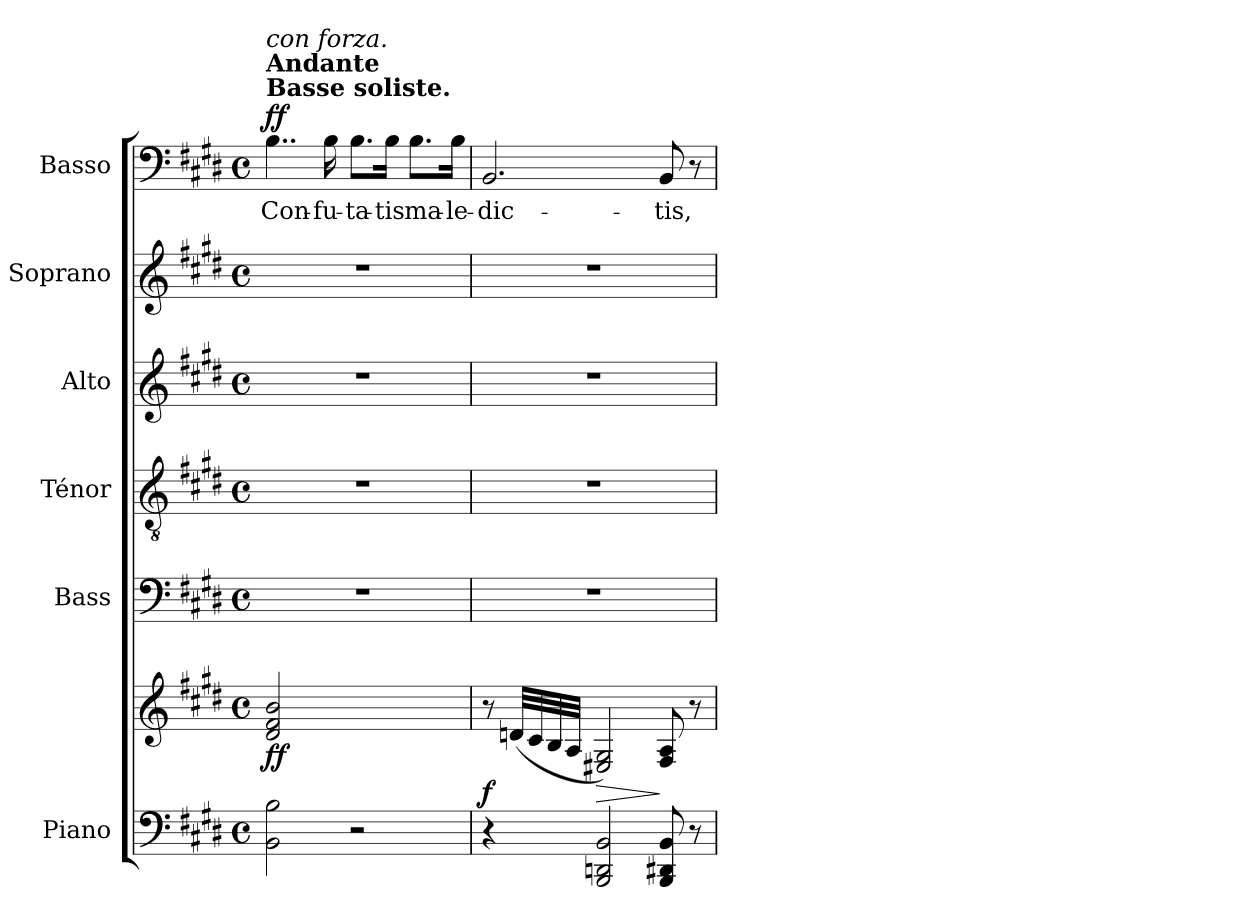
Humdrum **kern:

**kern	**kern	**dynam	**kern	**kern	**kern	**kern	**kern	**text	**dynam
*part6	*part6	*part6	*part5	*part4	*part3	*part2	*part1	*part1	*part1
*staff7	*staff6	*staff6/7	*staff5	*staff4	*staff3	*staff2	*staff1	*staff1	*staff1
*I"Piano	*	*	*I"Bass	*I"Ténor	*I"Alto	*I"Soprano	*I"Basso	*	*
*I'Pno.	*	*	*I'B.	*I'T.	*I'A.	*I'S.	*I'B	*	*
*clefF4	*clefG2	*	*clefF4	*clefGv2	*clefG2	*clefG2	*clefF4	*	*
*k[f#c#g#d#]	*k[f#c#g#d#]	*	*k[f#c#g#d#]	*k[f#c#g#d#]	*k[f#c#g#d#]	*k[f#c#g#d#]	*k[f#c#g#d#]	*	*
*M4/4	*M4/4	*	*M4/4	*M4/4	*M4/4	*M4/4	*M4/4	*	*
*met(c)	*met(c)	*	*met(c)	*met(c)	*met(c)	*met(c)	*met(c)	*	*
*MM72	*MM72	*	*MM72	*MM72	*MM72	*MM72	*MM96	*	*
=1	=1	=1	=1	=1	=1	=1	=1	=1	=1
!	!	!	!	!	!	!	!LO:TX:a:B:t=Basse  soliste.	!	!
!	!	!	!	!	!	!	!LO:TX:a:B:t=Andante	!	!
!	!	!	!	!	!	!	!LO:TX:a:i:t=con forza.	!	!
!	!	!LO:DY:b	!	!	!	!	!	!LO:LY:b	!LO:DY:a
2BB\ 2B\	2d#/ 2f#/ 2b/	ff	1r	1r	1r	1r	4..B\	Con-	ff
!	!	!	!	!	!	!	!	!LO:LY:b	!
.	.	.	.	.	.	.	16B\	-fu-	.
!	!	!	!	!	!	!	!	!LO:LY:b	!
2r	2ryy	.	.	.	.	.	8.B\L	-ta-	.
!	!	!	!	!	!	!	!	!LO:LY:b	!
.	.	.	.	.	.	.	16B\Jk	-tis	.
!	!	!	!	!	!	!	!	!LO:LY:b	!
.	.	.	.	.	.	.	8.B\L	ma-	.
!	!	!	!	!	!	!	!	!LO:LY:b	!
.	.	.	.	.	.	.	16B\Jk	-le-	.
=2	=2	=2	=2	=2	=2	=2	=2	=2	=2
!	!	!LO:DY:a=2	!	!	!	!	!	!LO:LY:b	!
4r	8r	f	1r	1r	1r	1r	2.BB/	-dic-	.
.	(<32dn/LLL	.	.	.	.	.	.	.	.
.	32c#/	.	.	.	.	.	.	.	.
.	32B/	.	.	.	.	.	.	.	.
.	32A/JJJ	.	.	.	.	.	.	.	.
!	!	!LO:HP:b	!	!	!	!	!	!	!
2BBB/ 2DDn/ 2BB/	2E#X/ 2G#/)	>	.	.	.	.	.	.	.
!	!	!	!	!	!	!	!	!LO:LY:b	!
8BBB/ 8DD#X/ 8BB/	8F#/ 8A/	]	.	.	.	.	8BB/	-tis,	.
8r	8r	.	.	.	.	.	8r	.	.
=	=	=	=	=	=	=	=	=	=
*-	*-	*-	*-	*-	*-	*-	*-	*-	*-
